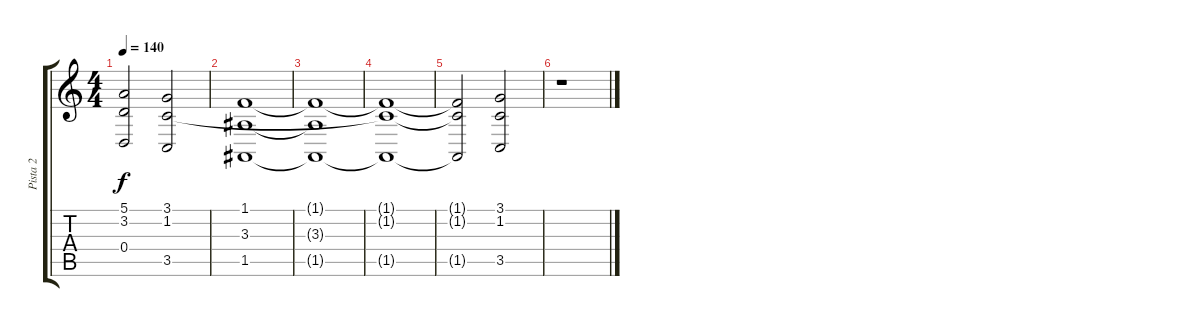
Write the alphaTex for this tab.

\track ("Pista 2" "Pista 2") {instrument lead3calliope}
\staff {score tabs}
\tuning (E4 B3 G3 D3 A2 E2) {hide}
\ts (4 4)
\tempo 140
\clef g2
\ks c
(5.1{t} 3.2{t} 0.4{t}).2{dy f} (3.1 1.2 3.5).2 |
(1.1 3.3 1.5).1 |
(1.1{t} 3.3{t} 1.5{t}).1 |
(1.1{t} 1.2{t} 1.5{t}).1 |
(1.1{t} 1.2{t} 1.5{t}).2 (3.1 1.2 3.5).2 |
r.1
